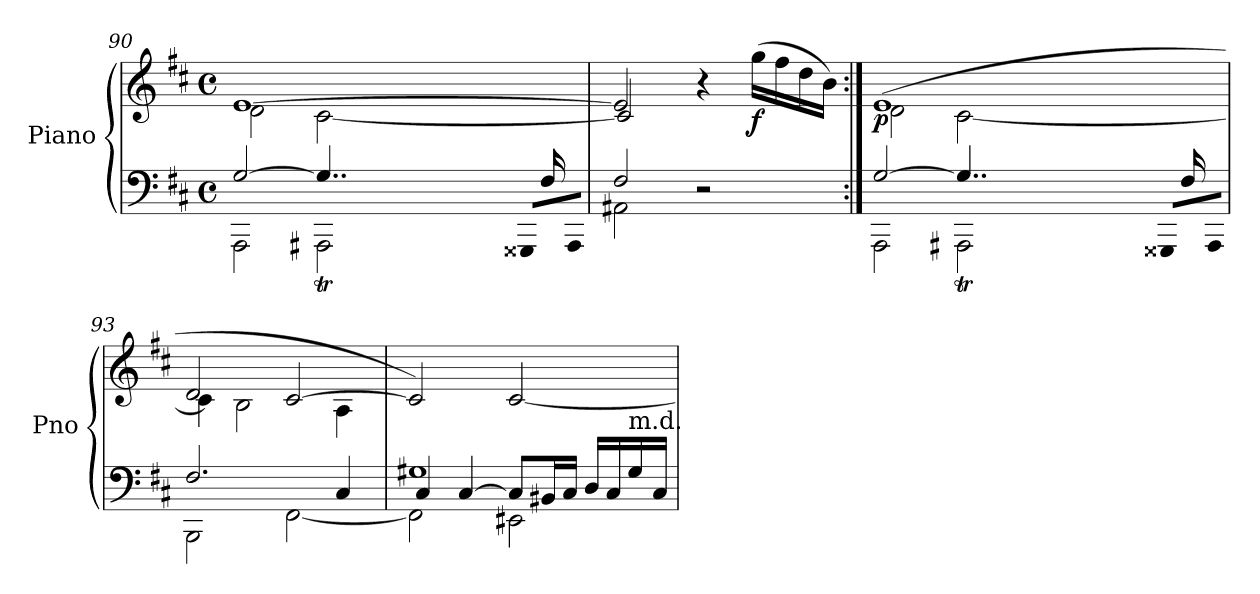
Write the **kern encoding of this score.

**kern	**kern	**dynam
*part1	*part1	*part1
*staff2	*staff1	*staff1/2
*I"Piano	*	*
*I'Pno	*	*
!!LO:LB:g=z
*clefF4	*clefG2	*
*k[f#c#]	*k[f#c#]	*
*D:	*D:	*
*M4/4	*M4/4	*
*met(c)	*met(c)	*
=90	=90	=90
*^	*^	*
*	*^	*	*	*
[2G/	2AAA\	2ryy	[1e	2d\	.
*	*	*Xtuplet	*	*	*
!	!	!LO:N:vis=16	!	!	!
4..G/]	2AAA#Xt\	640%29AAA#yy	.	[2c#\	.
!	!	!LO:N:vis=16	!	!	!
.	.	640%29BBByy	.	.	.
!	!	!LO:N:vis=16	!	!	!
.	.	640%29AAA#yy	.	.	.
!	!	!LO:N:vis=16	!	!	!
.	.	640%29BBByy	.	.	.
!	!	!LO:N:vis=16	!	!	!
.	.	640%29AAA#yy	.	.	.
!	!	!LO:N:vis=16	!	!	!
.	.	640%29BBByy	.	.	.
!	!	!LO:N:vis=16	!	!	!
.	.	640%29AAA#yy	.	.	.
!	!	!LO:N:vis=16	!	!	!
.	.	640%29BBByy	.	.	.
!	!	!LO:N:vis=16	!	!	!
.	.	640%29AAA#yy	.	.	.
!	!	!LO:N:vis=16	!	!	!
.	.	640%29GGG##X/LL	.	.	.
16F#/	.	.	.	.	.
!	!	!LO:N:vis=16	!	!	!
.	.	640%29AAA#/JJ	.	.	.
.	.	640ryy	.	.	.
*	*v	*v	*	*	*
=91	=91	=91	=91	=91
2F#/	2AA#X\	2e/]	2c#/]	.
2r	2ryy	4r	2ryy	.
!	!	!	!	!LO:DY:b
.	.	(16gg\LL	.	f
.	.	16ff#\	.	.
.	.	16dd\	.	.
.	.	16b\JJ)	.	.
=92:|!	=92:|!	=92:|!	=92:|!	=92:|!
*	*^	*	*	*
!	!	!	!	!	!LO:DY:b
[2G/	2AAA\	2ryy	(1e	2d\	p
!	!	!LO:N:vis=16	!	!	!
4..G/]	2AAA#Xt\	640%29AAA#yy	.	[2c#\	.
!	!	!LO:N:vis=16	!	!	!
.	.	640%29BBByy	.	.	.
!	!	!LO:N:vis=16	!	!	!
.	.	640%29AAA#yy	.	.	.
!	!	!LO:N:vis=16	!	!	!
.	.	640%29BBByy	.	.	.
!	!	!LO:N:vis=16	!	!	!
.	.	640%29AAA#yy	.	.	.
!	!	!LO:N:vis=16	!	!	!
.	.	640%29BBByy	.	.	.
!	!	!LO:N:vis=16	!	!	!
.	.	640%29AAA#yy	.	.	.
!	!	!LO:N:vis=16	!	!	!
.	.	640%29BBByy	.	.	.
!	!	!LO:N:vis=16	!	!	!
.	.	640%29AAA#yy	.	.	.
!	!	!LO:N:vis=16	!	!	!
.	.	640%29GGG##X/LL	.	.	.
16F#/	.	.	.	.	.
!	!	!LO:N:vis=16	!	!	!
.	.	640%29AAA#/JJ	.	.	.
.	.	640ryy	.	.	.
*	*v	*v	*	*	*
=93	=93	=93	=93	=93
2.F#/	2BBB\	2d/	4c#\]	.
.	.	.	2B\	.
.	[2FF#\	[2c#/	.	.
4C#/	.	.	4A\	.
*	*	*v	*v	*
=94	=94	=94	=94
*	*^	*	*
1G#X	2FF#\]	4C#/	2c#/])	.
.	.	[4C#/	.	.
.	2EE#X\	8C#/L]	[2c#/	.
.	.	16BB#X/L	.	.
.	.	16C#/JJ	.	.
.	.	16D/LL	.	.
.	.	16C#/	.	.
!	!	!LO:TX:a:t=m.d.	!	!
.	.	16G#/	.	.
.	.	16C#/JJ	.	.
*v	*v	*v	*	*
=	=	=
*-	*-	*-
